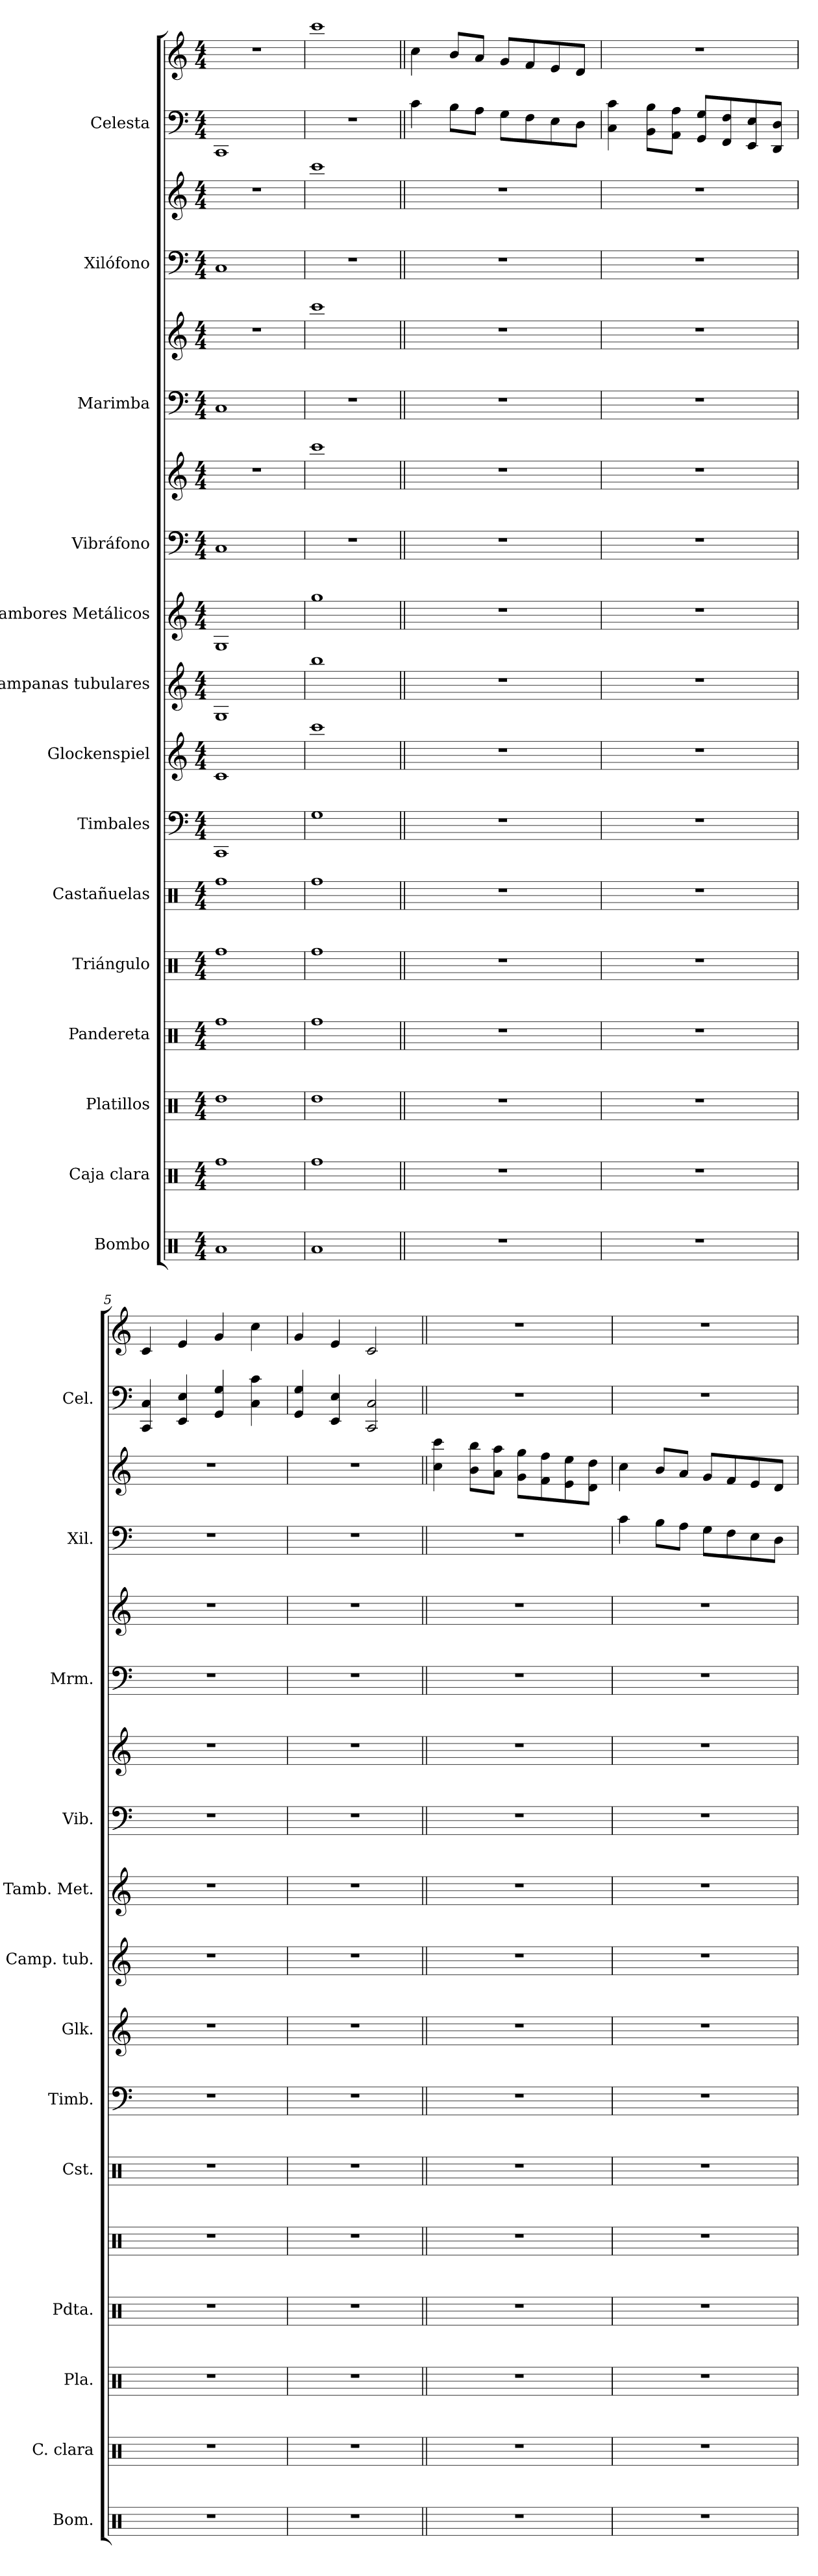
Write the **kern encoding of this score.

**kern	**kern	**kern	**kern	**kern	**kern	**kern	**kern	**kern	**kern	**kern	**kern	**kern	**kern	**kern	**kern	**kern	**kern
*part14	*part13	*part12	*part11	*part10	*part9	*part8	*part7	*part6	*part5	*part4	*part4	*part3	*part3	*part2	*part2	*part1	*part1
*staff18	*staff17	*staff16	*staff15	*staff14	*staff13	*staff12	*staff11	*staff10	*staff9	*staff8	*staff7	*staff6	*staff5	*staff4	*staff3	*staff2	*staff1
*I"Bombo	*I"Caja clara	*I"Platillos	*I"Pandereta	*I"Triángulo	*I"Castañuelas	*I"Timbales	*I"Glockenspiel	*I"Campanas tubulares	*I"Tambores Metálicos	*I"Vibráfono	*	*I"Marimba	*	*I"Xilófono	*	*I"Celesta	*
*I'Bom.	*I'C. clara	*I'Pla.	*I'Pdta.	*	*I'Cst.	*I'Timb.	*I'Glk.	*I'Camp. tub.	*I'Tamb. Met.	*I'Vib.	*	*I'Mrm.	*	*I'Xil.	*	*I'Cel.	*
*clefX	*clefX	*clefX	*clefX	*clefX	*clefX	*clefF4	*clefG2	*clefG2	*clefG2	*clefF4	*clefG2	*clefF4	*clefG2	*clefF4	*clefG2	*clefF4	*clefG2
*	*	*	*	*	*	*	*ITrd-14c-24	*	*	*	*	*	*	*ITrd-7c-12	*ITrd-7c-12	*ITrd-7c-12	*ITrd-7c-12
*k[]	*k[]	*k[]	*k[]	*k[]	*k[]	*k[]	*k[]	*k[]	*k[]	*k[]	*k[]	*k[]	*k[]	*k[]	*k[]	*k[]	*k[]
*M4/4	*M4/4	*M4/4	*M4/4	*M4/4	*M4/4	*M4/4	*M4/4	*M4/4	*M4/4	*M4/4	*M4/4	*M4/4	*M4/4	*M4/4	*M4/4	*M4/4	*M4/4
*MM100	*MM100	*MM100	*MM100	*MM100	*MM100	*MM100	*MM100	*MM100	*MM100	*MM100	*MM100	*MM100	*MM100	*MM100	*MM100	*MM100	*MM100
=1	=1	=1	=1	=1	=1	=1	=1	=1	=1	=1	=1	=1	=1	=1	=1	=1	=1
1Ra	1Rff	1Rdd	1Rff	1Rff	1Rff	1CC	1ccc	1G	1G	1C	1r	1C	1r	1c	1r	1C	1r
=2	=2	=2	=2	=2	=2	=2	=2	=2	=2	=2	=2	=2	=2	=2	=2	=2	=2
1Ra	1Rff	1Rdd	1Rff	1Rff	1Rff	1G	1ccccc	1bb	1gg	1r	1ccc	1r	1ccc	1r	1cccc	1r	1cccc
!!LO:PB:g=z
=3||	=3||	=3||	=3||	=3||	=3||	=3||	=3||	=3||	=3||	=3||	=3||	=3||	=3||	=3||	=3||	=3||	=3||
1r	1r	1r	1r	1r	1r	1r	1r	1r	1r	1r	1r	1r	1r	1r	1r	4cc\	4ccc\
.	.	.	.	.	.	.	.	.	.	.	.	.	.	.	.	8b\L	8bb/L
.	.	.	.	.	.	.	.	.	.	.	.	.	.	.	.	8a\J	8aa/J
.	.	.	.	.	.	.	.	.	.	.	.	.	.	.	.	8g\L	8gg/L
.	.	.	.	.	.	.	.	.	.	.	.	.	.	.	.	8f\	8ff/
.	.	.	.	.	.	.	.	.	.	.	.	.	.	.	.	8e\	8ee/
.	.	.	.	.	.	.	.	.	.	.	.	.	.	.	.	8d\J	8dd/J
=4	=4	=4	=4	=4	=4	=4	=4	=4	=4	=4	=4	=4	=4	=4	=4	=4	=4
1r	1r	1r	1r	1r	1r	1r	1r	1r	1r	1r	1r	1r	1r	1r	1r	4c\ 4cc\	1r
.	.	.	.	.	.	.	.	.	.	.	.	.	.	.	.	8B\ 8b\L	.
.	.	.	.	.	.	.	.	.	.	.	.	.	.	.	.	8A\ 8a\J	.
.	.	.	.	.	.	.	.	.	.	.	.	.	.	.	.	8G/ 8g/L	.
.	.	.	.	.	.	.	.	.	.	.	.	.	.	.	.	8F/ 8f/	.
.	.	.	.	.	.	.	.	.	.	.	.	.	.	.	.	8E/ 8e/	.
.	.	.	.	.	.	.	.	.	.	.	.	.	.	.	.	8D/ 8d/J	.
=5	=5	=5	=5	=5	=5	=5	=5	=5	=5	=5	=5	=5	=5	=5	=5	=5	=5
1r	1r	1r	1r	1r	1r	1r	1r	1r	1r	1r	1r	1r	1r	1r	1r	4C/ 4c/	4cc/
.	.	.	.	.	.	.	.	.	.	.	.	.	.	.	.	4E/ 4e/	4ee/
.	.	.	.	.	.	.	.	.	.	.	.	.	.	.	.	4G/ 4g/	4gg/
.	.	.	.	.	.	.	.	.	.	.	.	.	.	.	.	4c\ 4cc\	4ccc\
=6	=6	=6	=6	=6	=6	=6	=6	=6	=6	=6	=6	=6	=6	=6	=6	=6	=6
1r	1r	1r	1r	1r	1r	1r	1r	1r	1r	1r	1r	1r	1r	1r	1r	4G/ 4g/	4gg/
.	.	.	.	.	.	.	.	.	.	.	.	.	.	.	.	4E/ 4e/	4ee/
.	.	.	.	.	.	.	.	.	.	.	.	.	.	.	.	2C/ 2c/	2cc/
!!LO:PB:g=z
=7||	=7||	=7||	=7||	=7||	=7||	=7||	=7||	=7||	=7||	=7||	=7||	=7||	=7||	=7||	=7||	=7||	=7||
1r	1r	1r	1r	1r	1r	1r	1r	1r	1r	1r	1r	1r	1r	1r	4ccc\ 4cccc\	1r	1r
.	.	.	.	.	.	.	.	.	.	.	.	.	.	.	8bb\ 8bbb\L	.	.
.	.	.	.	.	.	.	.	.	.	.	.	.	.	.	8aa\ 8aaa\J	.	.
.	.	.	.	.	.	.	.	.	.	.	.	.	.	.	8gg\ 8ggg\L	.	.
.	.	.	.	.	.	.	.	.	.	.	.	.	.	.	8ff\ 8fff\	.	.
.	.	.	.	.	.	.	.	.	.	.	.	.	.	.	8ee\ 8eee\	.	.
.	.	.	.	.	.	.	.	.	.	.	.	.	.	.	8dd\ 8ddd\J	.	.
=8	=8	=8	=8	=8	=8	=8	=8	=8	=8	=8	=8	=8	=8	=8	=8	=8	=8
1r	1r	1r	1r	1r	1r	1r	1r	1r	1r	1r	1r	1r	1r	4cc\	4ccc\	1r	1r
.	.	.	.	.	.	.	.	.	.	.	.	.	.	8b\L	8bb/L	.	.
.	.	.	.	.	.	.	.	.	.	.	.	.	.	8a\J	8aa/J	.	.
.	.	.	.	.	.	.	.	.	.	.	.	.	.	8g\L	8gg/L	.	.
.	.	.	.	.	.	.	.	.	.	.	.	.	.	8f\	8ff/	.	.
.	.	.	.	.	.	.	.	.	.	.	.	.	.	8e\	8ee/	.	.
.	.	.	.	.	.	.	.	.	.	.	.	.	.	8d\J	8dd/J	.	.
=	=	=	=	=	=	=	=	=	=	=	=	=	=	=	=	=	=
*-	*-	*-	*-	*-	*-	*-	*-	*-	*-	*-	*-	*-	*-	*-	*-	*-	*-
